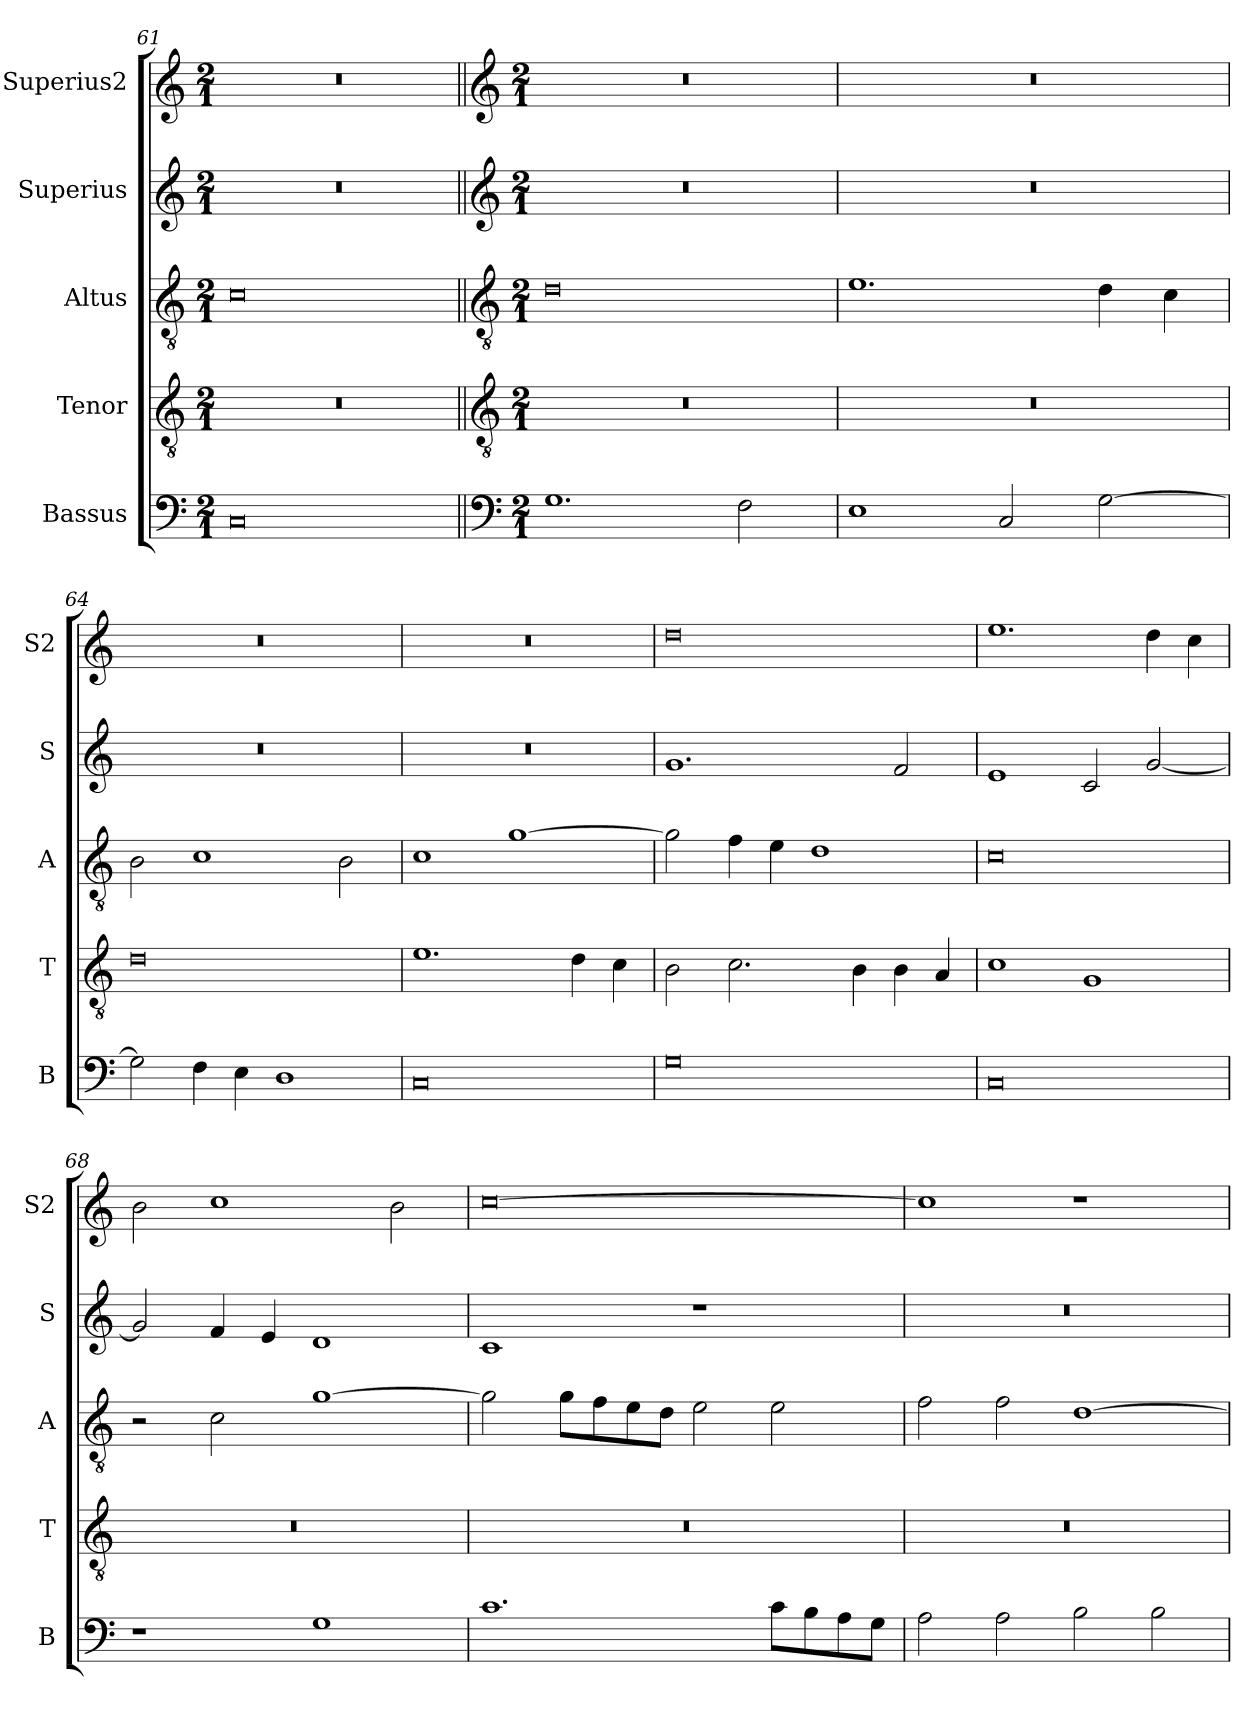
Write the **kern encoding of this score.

**kern	**kern	**kern	**kern	**kern
*part5	*part4	*part3	*part2	*part1
*staff5	*staff4	*staff3	*staff2	*staff1
*I"Bassus	*I"Tenor	*I"Altus	*I"Superius	*I"Superius2
*I'B	*I'T	*I'A	*I'S	*I'S2
*clefF4	*clefGv2	*clefGv2	*clefG2	*clefG2
*k[]	*k[]	*k[]	*k[]	*k[]
*M2/1	*M2/1	*M2/1	*M2/1	*M2/1
=61	=61	=61	=61	=61
0C	0r	0c	0r	0r
!!LO:LB:g=z
=62||	=62||	=62||	=62||	=62||
*clefF4	*clefGv2	*clefGv2	*clefG2	*clefG2
*k[]	*k[]	*k[]	*k[]	*k[]
*M2/1	*M2/1	*M2/1	*M2/1	*M2/1
1.G	0r	0d	0r	0r
2F\	.	.	.	.
=63	=63	=63	=63	=63
1E	0r	1.e	0r	0r
2C/	.	.	.	.
[2G\	.	4d\	.	.
.	.	4c\	.	.
=64	=64	=64	=64	=64
2G\]	0d	2B\	0r	0r
4F\	.	1c	.	.
4E\	.	.	.	.
1D	.	.	.	.
.	.	2B\	.	.
=65	=65	=65	=65	=65
0C	1.e	1c	0r	0r
.	.	[1g	.	.
.	4d\	.	.	.
.	4c\	.	.	.
=66	=66	=66	=66	=66
0G	2B\	2g\]	1.g	0dd
.	2.c\	4f\	.	.
.	.	4e\	.	.
.	.	1d	.	.
.	4B\	.	.	.
.	4B\	.	2f/	.
.	4A/	.	.	.
=67	=67	=67	=67	=67
0C	1c	0c	1e	1.ee
.	1G	.	2c/	.
.	.	.	[2g/	4dd\
.	.	.	.	4cc\
=68	=68	=68	=68	=68
1r	0r	2r	2g/]	2b\
.	.	2c\	4f/	1cc
.	.	.	4e/	.
1G	.	[1g	1d	.
.	.	.	.	2b\
=69	=69	=69	=69	=69
1.c	0r	2g\]	1c	[0cc
.	.	8g\L	.	.
.	.	8f\	.	.
.	.	8e\	.	.
.	.	8d\J	.	.
.	.	2e\	1r	.
8c\L	.	2e\	.	.
8B\	.	.	.	.
8A\	.	.	.	.
8G\J	.	.	.	.
=70	=70	=70	=70	=70
2A\	0r	2f\	0r	1cc]
2A\	.	2f\	.	.
2B\	.	[1d	.	1r
2B\	.	.	.	.
=	=	=	=	=
*-	*-	*-	*-	*-
